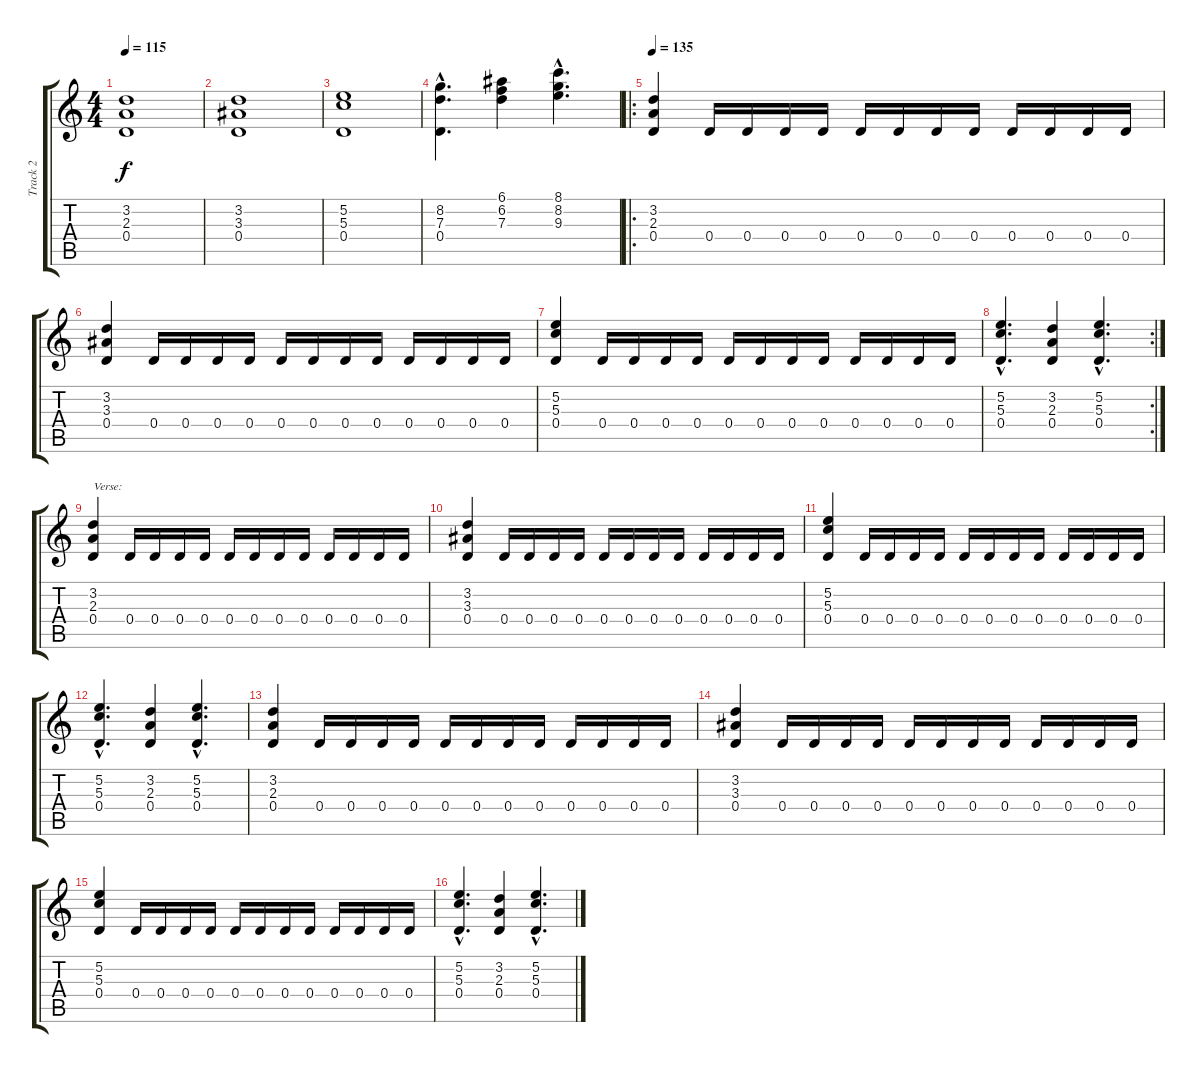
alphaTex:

\track ("Track 2" "Track 2") {instrument overdrivenguitar}
\staff {score tabs}
\tuning (E4 B3 G3 D3 A2 E2) {hide}
\ts (4 4)
\tempo 115
\clef g2
\ks c
(3.2 2.3 0.4).1{dy f} |
(3.2 3.3 0.4).1 |
(5.2 5.3 0.4).1 |
(8.2{hac} 7.3{hac} 0.4{hac}).4{d} (6.1 6.2 7.3).4 (8.1{hac} 8.2{hac} 9.3{hac}).4{d} |
\ro
\tempo 135
(3.2 2.3 0.4).4 0.4.16 0.4.16 0.4.16 0.4.16 0.4.16 0.4.16 0.4.16 0.4.16 0.4.16 0.4.16 0.4.16 0.4.16 |
(3.2 3.3 0.4).4 0.4.16 0.4.16 0.4.16 0.4.16 0.4.16 0.4.16 0.4.16 0.4.16 0.4.16 0.4.16 0.4.16 0.4.16 |
(5.2 5.3 0.4).4 0.4.16 0.4.16 0.4.16 0.4.16 0.4.16 0.4.16 0.4.16 0.4.16 0.4.16 0.4.16 0.4.16 0.4.16 |
\rc 2
(5.2{hac} 5.3{hac} 0.4{hac}).4{d} (3.2 2.3 0.4).4 (5.2{hac} 5.3{hac} 0.4{hac}).4{d} |
(3.2 2.3 0.4).4{txt "Verse:"} 0.4.16 0.4.16 0.4.16 0.4.16 0.4.16 0.4.16 0.4.16 0.4.16 0.4.16 0.4.16 0.4.16 0.4.16 |
(3.2 3.3 0.4).4 0.4.16 0.4.16 0.4.16 0.4.16 0.4.16 0.4.16 0.4.16 0.4.16 0.4.16 0.4.16 0.4.16 0.4.16 |
(5.2 5.3 0.4).4 0.4.16 0.4.16 0.4.16 0.4.16 0.4.16 0.4.16 0.4.16 0.4.16 0.4.16 0.4.16 0.4.16 0.4.16 |
(5.2{hac} 5.3{hac} 0.4{hac}).4{d} (3.2 2.3 0.4).4 (5.2{hac} 5.3{hac} 0.4{hac}).4{d} |
(3.2 2.3 0.4).4 0.4.16 0.4.16 0.4.16 0.4.16 0.4.16 0.4.16 0.4.16 0.4.16 0.4.16 0.4.16 0.4.16 0.4.16 |
(3.2 3.3 0.4).4 0.4.16 0.4.16 0.4.16 0.4.16 0.4.16 0.4.16 0.4.16 0.4.16 0.4.16 0.4.16 0.4.16 0.4.16 |
(5.2 5.3 0.4).4 0.4.16 0.4.16 0.4.16 0.4.16 0.4.16 0.4.16 0.4.16 0.4.16 0.4.16 0.4.16 0.4.16 0.4.16 |
(5.2{hac} 5.3{hac} 0.4{hac}).4{d} (3.2 2.3 0.4).4 (5.2{hac} 5.3{hac} 0.4{hac}).4{d}
